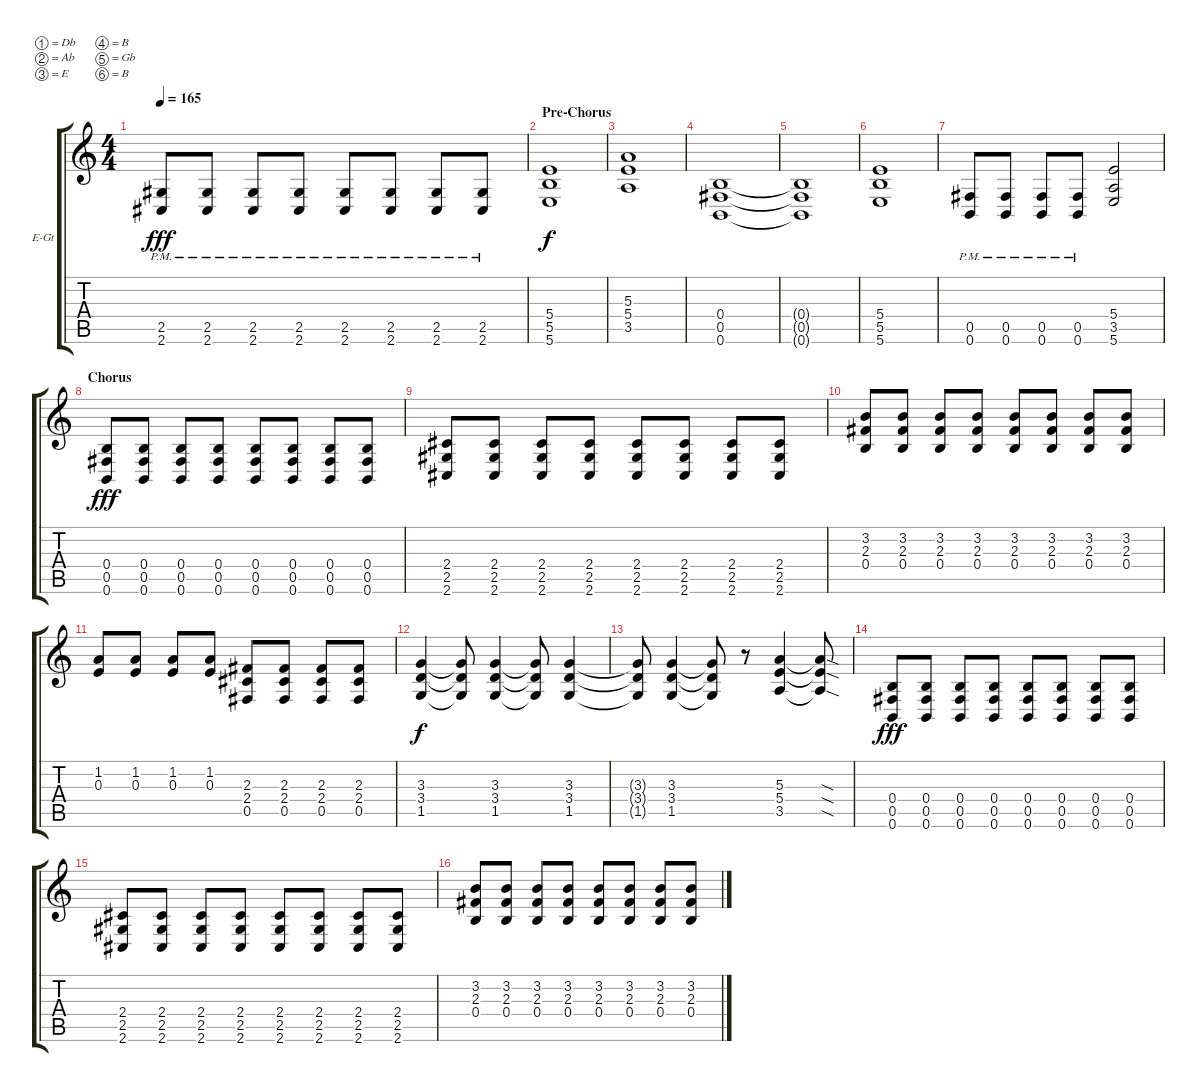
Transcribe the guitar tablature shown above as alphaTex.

\defaultSystemsLayout 4
\bracketExtendMode groupsimilarinstruments
\firstSystemTrackNameOrientation horizontal
\otherSystemsTrackNameOrientation horizontal
\track ("Guitar 2" "E-Gt") {instrument overdrivenguitar}
\staff {score tabs}
\tuning (Db4 Ab3 E3 B2 Gb2 B1)
\ts (4 4)
\tempo 165
\clef g2
\ks c
(2.6{pm} 2.5{pm}).8{dy fff} (2.6{pm} 2.5{pm}).8 (2.6{pm} 2.5{pm}).8 (2.6{pm} 2.5{pm}).8 (2.6{pm} 2.5{pm}).8 (2.6{pm} 2.5{pm}).8 (2.6{pm} 2.5{pm}).8 (2.6{pm} 2.5{pm}).8 |
\section ("" "Pre-Chorus")
(5.4 5.5 5.6).1{dy f} |
(5.3 5.4 3.5).1 |
(0.4 0.5 0.6).1 |
(0.4{t} 0.5{t} 0.6{t}).1 |
(5.4 5.5 5.6).1 |
(0.5{pm} 0.6{pm}).8 (0.5{pm} 0.6{pm}).8 (0.5{pm} 0.6{pm}).8 (0.5{pm} 0.6{pm}).8 (5.4 3.5 5.6).2 |
\section ("" "Chorus")
(0.6 0.5 0.4).8{dy fff} (0.6 0.5 0.4).8 (0.6 0.5 0.4).8 (0.6 0.5 0.4).8 (0.6 0.5 0.4).8 (0.6 0.5 0.4).8 (0.6 0.5 0.4).8 (0.6 0.5 0.4).8 |
(2.6 2.5 2.4).8 (2.6 2.5 2.4).8 (2.6 2.5 2.4).8 (2.6 2.5 2.4).8 (2.6 2.5 2.4).8 (2.6 2.5 2.4).8 (2.6 2.5 2.4).8 (2.6 2.5 2.4).8 |
(0.4 2.3 3.2).8 (0.4 2.3 3.2).8 (0.4 2.3 3.2).8 (0.4 2.3 3.2).8 (0.4 2.3 3.2).8 (0.4 2.3 3.2).8 (0.4 2.3 3.2).8 (0.4 2.3 3.2).8 |
(0.3 1.2).8 (0.3 1.2).8 (0.3 1.2).8 (0.3 1.2).8 (0.5 2.4 2.3).8 (0.5 2.4 2.3).8 (0.5 2.3 2.4).8 (0.5 2.4 2.3).8 |
(3.4 1.5 3.3).4{dy f} (3.4{t} 1.5{t} 3.3{t}).8 (3.4 1.5 3.3).4 (3.4{t} 1.5{t} 3.3{t}).8 (3.4 1.5 3.3).4 |
(3.4{t} 1.5{t} 3.3{t}).8 (3.4 1.5 3.3).4 (3.4{t} 1.5{t} 3.3{t}).8 r.8 (5.4 3.5 5.3).4 (5.4{sod t} 3.5{sod t} 5.3{sod t}).8 |
(0.6 0.5 0.4).8{dy fff} (0.6 0.5 0.4).8 (0.6 0.5 0.4).8 (0.6 0.5 0.4).8 (0.6 0.5 0.4).8 (0.6 0.5 0.4).8 (0.6 0.5 0.4).8 (0.6 0.5 0.4).8 |
(2.6 2.5 2.4).8 (2.6 2.5 2.4).8 (2.6 2.5 2.4).8 (2.6 2.5 2.4).8 (2.6 2.5 2.4).8 (2.6 2.5 2.4).8 (2.6 2.5 2.4).8 (2.6 2.5 2.4).8 |
(0.4 2.3 3.2).8 (0.4 2.3 3.2).8 (0.4 2.3 3.2).8 (0.4 2.3 3.2).8 (0.4 2.3 3.2).8 (0.4 2.3 3.2).8 (0.4 2.3 3.2).8 (0.4 2.3 3.2).8
